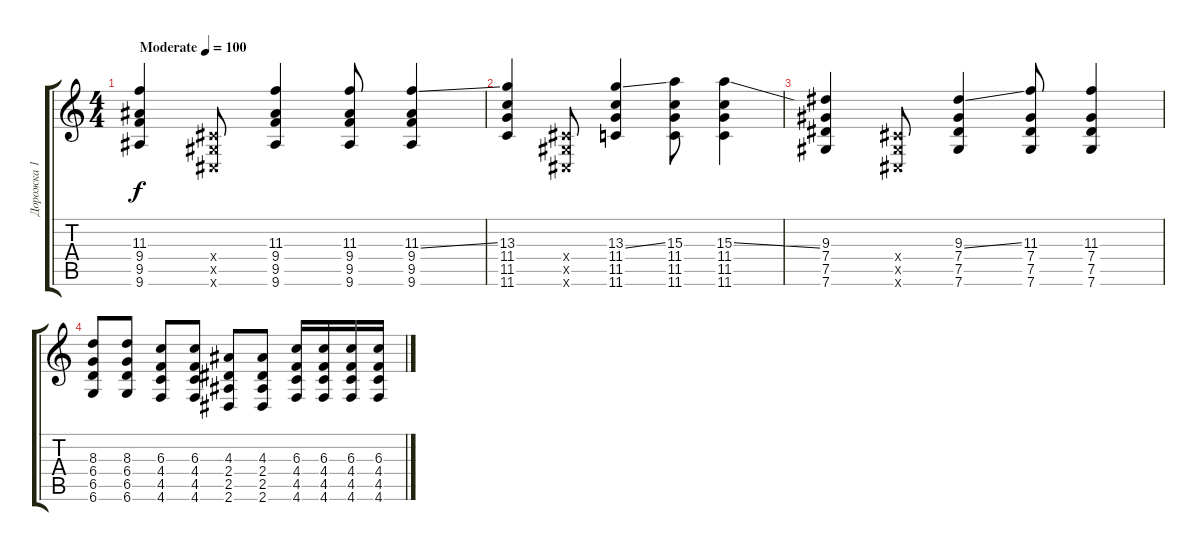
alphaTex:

\track ("Дорожка 1" "Дорожка 1") {instrument acousticguitarsteel}
\staff {score tabs}
\tuning (Eb4 Bb3 Gb3 Db3 Ab2 Db2) {hide}
\ts (4 4)
\tempo (100 "Moderate")
\clef g2
\ks c
(11.3 9.4 9.5 9.6).4{dy f instrument acousticguitarsteel} (0.4{x} 0.5{x} 0.6{x}).8 (11.3 9.4 9.5 9.6).4 (11.3 9.4 9.5 9.6).8 (11.3{ss} 9.4 9.5 9.6).4 |
(13.3 11.4 11.5 11.6).4 (0.4{x} 0.5{x} 0.6{x}).8 (13.3{ss} 11.4 11.5 11.6).4 (15.3 11.4 11.5 11.6).8 (15.3{ss} 11.4 11.5 11.6).4 |
(9.3 7.4 7.5 7.6).4 (0.4{x} 0.5{x} 0.6{x}).8 (9.3{ss} 7.4 7.5 7.6).4 (11.3 7.4 7.5 7.6).8 (11.3 7.4 7.5 7.6).4 |
(8.3 6.4 6.5 6.6).8 (8.3 6.4 6.5 6.6).8 (6.3 4.4 4.5 4.6).8 (6.3 4.4 4.5 4.6).8 (4.3 2.4 2.5 2.6).8 (4.3 2.4 2.5 2.6).8 (6.3 4.4 4.5 4.6).16 (6.3 4.4 4.5 4.6).16 (6.3 4.4 4.5 4.6).16 (6.3 4.4 4.5 4.6).16
